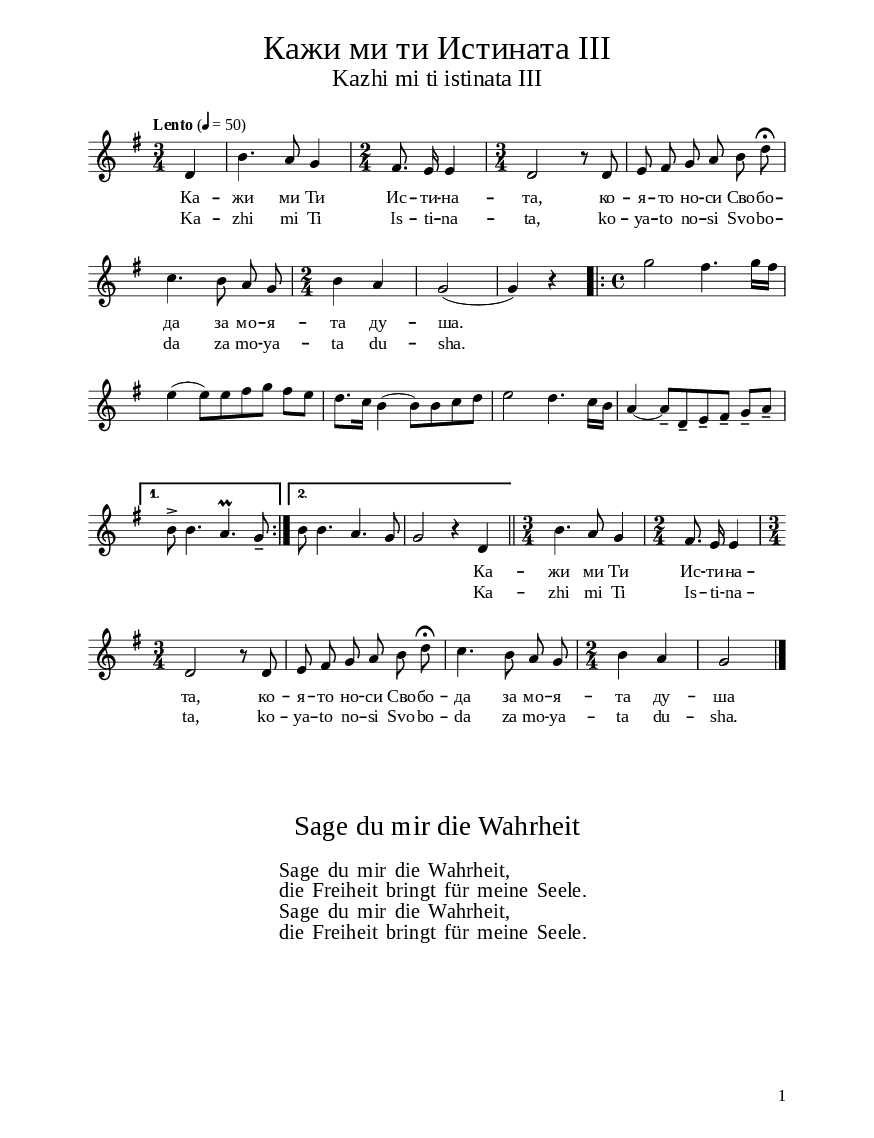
\version "2.22.1"

% include paper part and global functions
\include "include/globals.ily"

\bookpart {
  \include "include/bookpart-paper.ily"
  \score {
    \include "include/score-layout.ily"

    \new Voice \absolute {
      \clef treble
      \key g \major
      \time 3/4
      \tempoFunc "Lento" 4 "50"
      \autoBeamOff
        
      \partial 4
      d'4 | % 2
      b'4.  a'8  g'4 | % 3
      \time 2/4  | % 3
      fis'8.  e'16  e'4 | % 4
      \time 3/4  | % 4
      d'2 r8  d'8 | % 5
      e'8  fis'8  g'8  a'8
      b'8  d''8 ^\fermata \break | % 6
      c''4.  b'8  a'8  g'8 | % 7
      \time 2/4  | % 7
      b'4  a'4 | % 8
      g'2 ( | % 9
      g'4 ) r4
      \repeat volta 2 {
        \time 4/4
        g''2  fis''4.  g''16 [
        fis''16 ] \break | % 11
        e''4 (  e''8 ) [  e''8
        fis''8  g''8 ]  fis''8 [  e''8 ] | % 12
        d''8. [  c''16 ]  b'4 (  b'8
        ) [  b'8  c''8  d''8 ] | % 13
        e''2  d''4.  c''16 [  b'16
        ] | % 14
        a'4 ~  a'8 -- [  d'8 --  e'8 --
        fis'8 -- ]  g'8 -- [  a'8 -- ] \break |
      }

      \alternative {
        {
          b'8 ->  b'4.  a'4.\prall g'8 --
        }
        {
          b'8  b'4.  a'4.  g'8
          g'2 r4  d'4 \bar "||"
        }
      }
      \time 3/4   b'4.  a'8  g'4 | \time 2/4
      fis'8.  e'16  e'4 \break \time 3/4  d'2 r8
      d'8  e'8  fis'8  g'8  a'8
      b'8  d''8 ^\fermata  c''4.  b'8
      a'8  g'8 \time 2/4  b'4  a'4
      g'2 \bar "|."
    }
    \addlyrics {      Ка -- жи ми Ти Ис -- ти -- на -- та,
      ко -- я -- то но -- си Сво -- бо --
      да за мо -- я -- та ду -- ша.

      \skip1 \skip1 \skip1 \skip1 \skip1 \skip1 \skip1 \skip1 \skip1
      \skip1 \skip1 \skip1 \skip1 \skip1 \skip1 \skip1 \skip1 \skip1
      \skip1 \skip1 \skip1


      Ка -- жи ми Ти Ис -- ти --
      на -- та, ко -- я -- то но -- си Сво
      -- бо -- да за мо -- я -- та ду --
      ша}
    \addlyrics { Ka -- zhi mi Ti Is -- ti -- na -- ta,
      ko -- ya -- to no -- si Svo -- bo --
      da za mo -- ya -- ta du -- sha.

      \skip1 \skip1 \skip1 \skip1 \skip1 \skip1 \skip1 \skip1 \skip1
      \skip1 \skip1 \skip1 \skip1 \skip1 \skip1 \skip1 \skip1 \skip1
      \skip1 \skip1 \skip1


      Ka -- zhi mi Ti Is -- ti --
      na -- ta, ko -- ya -- to no -- si Svo
      -- bo -- da za mo -- ya -- ta du --
      sha.}

    \header {
      title = \titleFunc "Кажи ми ти Истината III" "Kazhi mi ti istinata III"
    }

    \midi{}

  } % score

  \markup \empty-two

  % include foreign translation(s) of the song
  \version "2.24.1"

\markup \fill-line { \fontsize #deTitleFontSize "Sage du mir die Wahrheit" }
\markup \null
\markup \null
\markup \fontsize #deCoupletFontSize {
  \hspace #17
  \override #`(baseline-skip . ,deCoupletBaselineSkip)

  \column {

    \line { " " Sage du mir die Wahrheit, }

\line { " " die Freiheit bringt für meine Seele.}

    \line { " " Sage du mir die Wahrheit, }

\line { " " die Freiheit bringt für meine Seele.}

  }
}


} % bookpart

% Più mosso
%
